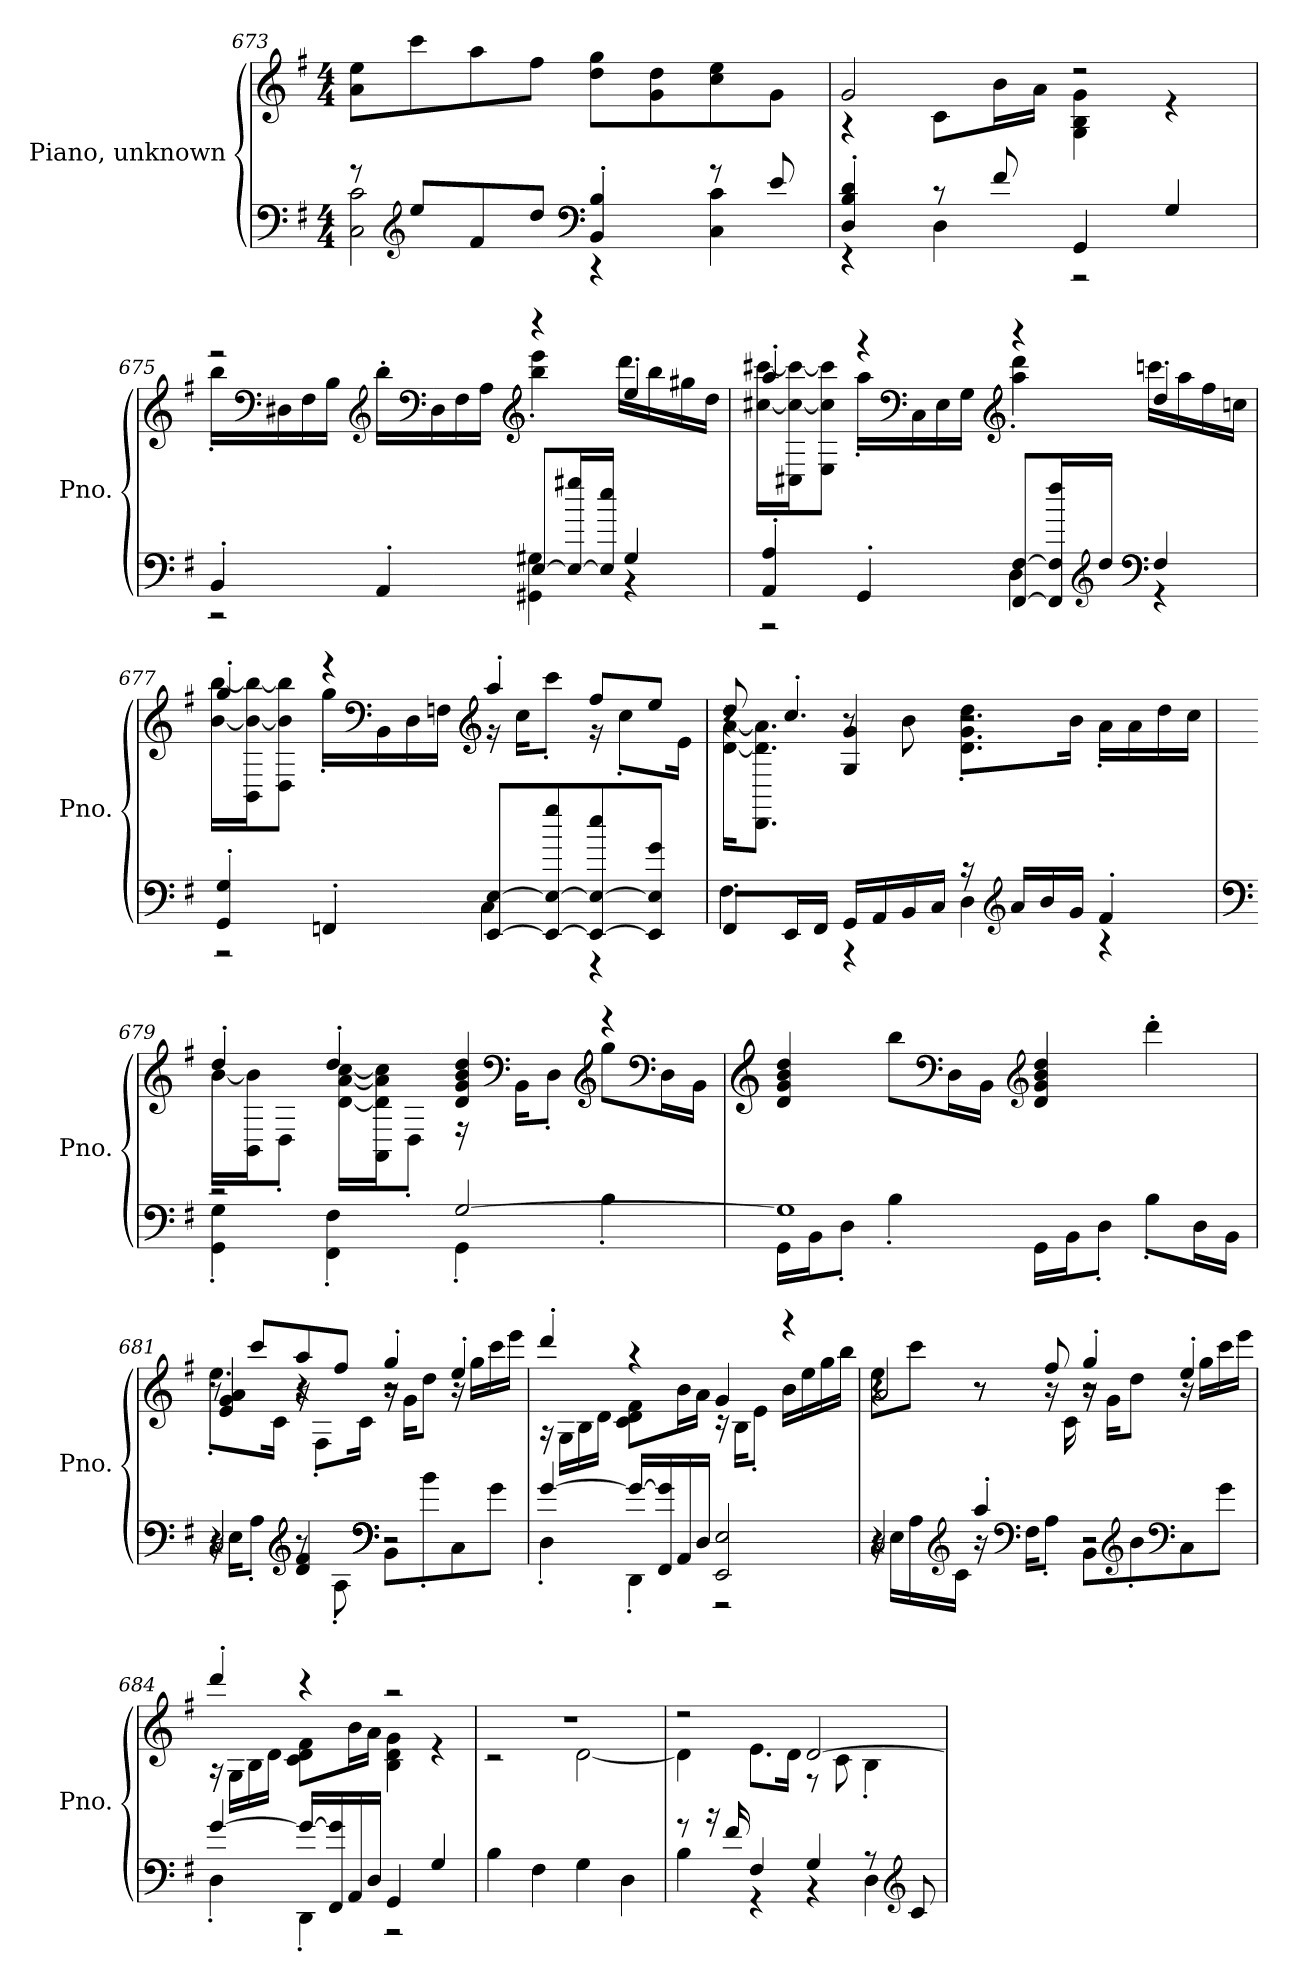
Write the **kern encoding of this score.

**kern	**kern
*part1	*part1
*staff2	*staff1
*I"Piano, unknown	*
*I'Pno.	*
*clefF4	*clefG2
*k[f#]	*k[f#]
*M4/4	*M4/4
=673	=673
*^	*
8r	2C\ 2c\	8a\ 8ee\L
*clefG2	*	*
8ee/L	.	8ccc\
8f#/	.	8aa\
8dd/J	.	8ff#\J
*clefF4	*	*
4BB/' 4B/'	4r	8dd\ 8gg\L
.	.	8g\ 8dd\
8r	4C\ 4c\	8cc\ 8ee\
8e/	.	8g\J
=674	=674	=674
*	*	*^
4D/' 4B/' 4d/'	4r	2g/	4r
8r	4D\	.	8c\L
8f#/	.	.	16b\L
.	.	.	16a\JJ
4GG/	2r	2r	4G\ 4B\ 4g\
4G/	.	.	4r
!!LO:LB:g=z	!!
=675	=675	=675	=675
4BB'/	2r	2r	16bb'\LL
*	*	*clefF4	*
.	.	.	16D#X\
.	.	.	16F#\
.	.	.	16B\JJ
*	*	*clefG2	*
4AA'/	.	.	16bb'\LL
*	*	*clefF4	*
.	.	.	16D#\
.	.	.	16F#\
.	.	.	16A\JJ
*	*	*clefG2	*
[8E/L	4GG#X\ 4G#X\	4r	4bb\' 4eee\'
16E/_ 16gg#X/L	.	.	.
16E/] 16ee/JJ	.	.	.
4G#/	4r	4ee'/	16ddd\LL
.	.	.	16bb\
.	.	.	16gg#X\
.	.	.	16dd\JJ
!!LO:PB:g=z	!!
=676	=676	=676	=676
4AA/' 4A/'	2r	4aa'/	[16cc#X\ [16ccc#X\LL
.	.	.	16C#X\ 16cc#\_ 16ccc#\_J
.	.	.	8E\ 8cc#\] 8ccc#\]J
4GG'/	.	4r	16aa'\LL
*	*	*clefF4	*
.	.	.	16C#\
.	.	.	16E\
.	.	.	16G\JJ
*	*	*clefG2	*
[8FF#/ [8F#/L	4D\	4r	4aa\' 4ddd\'
16FF#/] 16F#/] 16ff#/L	.	.	.
*clefG2	*	*	*
16dd/JJ	.	.	.
*clefF4	*	*	*
4F#/	4r	4dd'/	16cccn\LL
.	.	.	16aa\
.	.	.	16ff#\
.	.	.	16ccn\JJ
!!LO:LB:g=z	!!
=677	=677	=677	=677
4GG/' 4G/'	2r	4gg'/	[16b\ [16bb\LL
.	.	.	16BB\ 16b\_ 16bb\_J
.	.	.	8D\ 8b\] 8bb\]J
4FFn'/	.	4r	16gg'\LL
*	*	*clefF4	*
.	.	.	16BB\
.	.	.	16D\
.	.	.	16Fn\JJ
*	*	*clefG2	*
[8EE/ [8E/L	4C\	4aa'/	16r
.	.	.	16cc\KL
8EE/_ 8E/_ 8gg/	.	.	8ccc'\J
8EE/_ 8E/_ 8ee/	4r	8ff#/L	16r
.	.	.	8cc'\L
8EE/] 8E/] 8g/J	.	8ee/J	.
.	.	.	16e\Jk
=678	=678	=678	=678
*	*	*	*^
8FF#'/L	4F#\	8dd/	[16d\ [16a\KL	4r
.	.	.	8.DD\ 8.d\] 8.a\]J	.
16EE/L	.	4.cc'/	.	.
16FF#/JJ	.	.	.	.
16GG/LL	4r	.	8r	4G/ 4g/
16AA/	.	.	.	.
16BB/	.	.	8b\	.
16C/JJ	.	.	.	.
16r	4D\	2r	8.d\' 8.g\' 8.dd\'L	2r
*clefG2	*	*	*	*
16a/LL	.	.	.	.
16b/	.	.	.	.
16g/JJ	.	.	16b\Jk	.
4f#'/	4r	.	16a'\LL	.
.	.	.	16a\	.
.	.	.	16dd\	.
.	.	.	16cc\JJ	.
*	*	*v	*v	*v
!!LO:LB:g=z
=679	=679	=679
*clefF4	*	*
*	*	*^
2r	4GG\' 4G\'	4dd'/	[16b\LL
.	.	.	16BB\ 16b\]J
.	.	.	8D'\J
.	4FF#\' 4F#\'	4dd'/	[16d\ [16a\ [16cc\LL
.	.	.	16AA\ 16d\] 16a\] 16cc\]J
.	.	.	8D'\J
[2G/	4GG'\	4d/ 4g/ 4b/ 4dd/	16r
*	*	*clefF4	*
.	.	.	16BB\KL
.	.	.	8D'\J
*	*	*clefG2	*
.	4B'\	4r	8gg\L
*	*	*clefF4	*
.	.	.	16D\L
.	.	.	16BB\JJ
*	*	*v	*v
=680	=680	=680
*	*	*clefG2
1G]	16GG\LL	4d/ 4g/ 4b/ 4dd/
.	16BB\J	.
.	8D'\J	.
.	4B'\	8bb\L
*	*	*clefF4
.	.	16D\L
.	.	16BB\JJ
*	*	*clefG2
.	16GG\LL	4d/ 4g/ 4b/ 4dd/
.	16BB\J	.
.	8D'\J	.
.	8B'\L	4ddd'\
.	16D\L	.
.	16BB\JJ	.
!!LO:LB:g=z
=681	=681	=681
*	*^	*^
*	*	*	*	*^
4r	16r	2C/	8r	8.ee'\L	4e/ 4g/ 4a/
.	16E\KL	.	.	.	.
.	8A'\J	.	8ccc/L	.	.
.	.	.	.	16c\Jk	.
*clefG2	*	*	*	*	*
4d/ 4f#/	8r	.	8aa/	16r	4r
.	.	.	.	8F#'\L	.
.	8A'\	.	8ff#/J	.	.
.	.	.	.	16c\Jk	.
*clefF4	*	*	*	*	*
2r	8BB\L	2r	4gg'/	16r	2r
.	.	.	.	16g\KL	.
.	8b'\	.	.	8dd\J	.
.	8C\	.	4ee'/	16r	.
.	.	.	.	16gg\LL	.
.	8g\J	.	.	16ccc\	.
.	.	.	.	16eee\JJ	.
*	*v	*v	*	*	*
*	*	*	*v	*v
=682	=682	=682	=682
[4g/	4D'\	4ddd'/	16r
.	.	.	16G\LL
.	.	.	16B\
.	.	.	16d\JJ
16g/LL_	4DD'\	4r	8c\ 8d\ 8f#\L
16FF#/ 16g/]	.	.	.
16AA/	.	.	16b\L
16D/JJ	.	.	16a\JJ
2EE/ 2E/	2r	4g/	16r
.	.	.	16B\KL
.	.	.	8e'\J
.	.	4r	16b\LL
.	.	.	16ee\
.	.	.	16gg\
.	.	.	16bb\JJ
!!LO:LB:g=z
=683	=683	=683	=683
*	*^	*	*^
4r	16r	2C/	4r	8ee\L	2a/
.	16E\LL	.	.	.	.
.	16A\	.	.	8ccc\J	.
*clefG2	*	*	*	*	*
.	16c\JJ	.	.	.	.
4aa'/	16r	.	8r	8r	.
*clefF4	*	*	*	*	*
.	16F#\KL	.	.	.	.
.	8A'\J	.	8ff#/	16r	.
.	.	.	.	16c\	.
2r	8BB\L	2r	4gg'/	16r	2r
.	.	.	.	16g\KL	.
*clefG2	*	*	*	*	*
.	8b'\	.	.	8dd\J	.
*clefF4	*	*	*	*	*
.	8C\	.	4ee'/	16r	.
.	.	.	.	16gg\LL	.
.	8g\J	.	.	16ccc\	.
.	.	.	.	16eee\JJ	.
*	*v	*v	*	*	*
*	*	*	*v	*v
=684	=684	=684	=684
[4g/	4D'\	4ddd'/	16r
.	.	.	16G\LL
.	.	.	16B\
.	.	.	16d\JJ
16g/LL_	4DD'\	4r	8c\ 8d\ 8f#\L
16FF#/ 16g/]	.	.	.
16AA/	.	.	16b\L
16D/JJ	.	.	16a\JJ
4GG/	2r	2r	4B\ 4d\ 4g\
4G/	.	.	4r
*v	*v	*	*
=685	=685	=685
4B\	1r	2r
4F#\	.	.
4G\	.	[2d\
4D\	.	.
!!LO:LB:g=z	!!
=686	=686	=686
*^	*	*
8r	4B\	2r	4d\]
16r	.	.	.
16f#/	.	.	.
4F#/	4r	.	8.e\L
.	.	.	16d\Jk
4G/	4r	[2d/	8r
.	.	.	8c\
8r	4D\	.	4B'\
*clefG2	*	*	*
8c/	.	.	.
*v	*v	*	*
*	*v	*v
=	=
*-	*-
